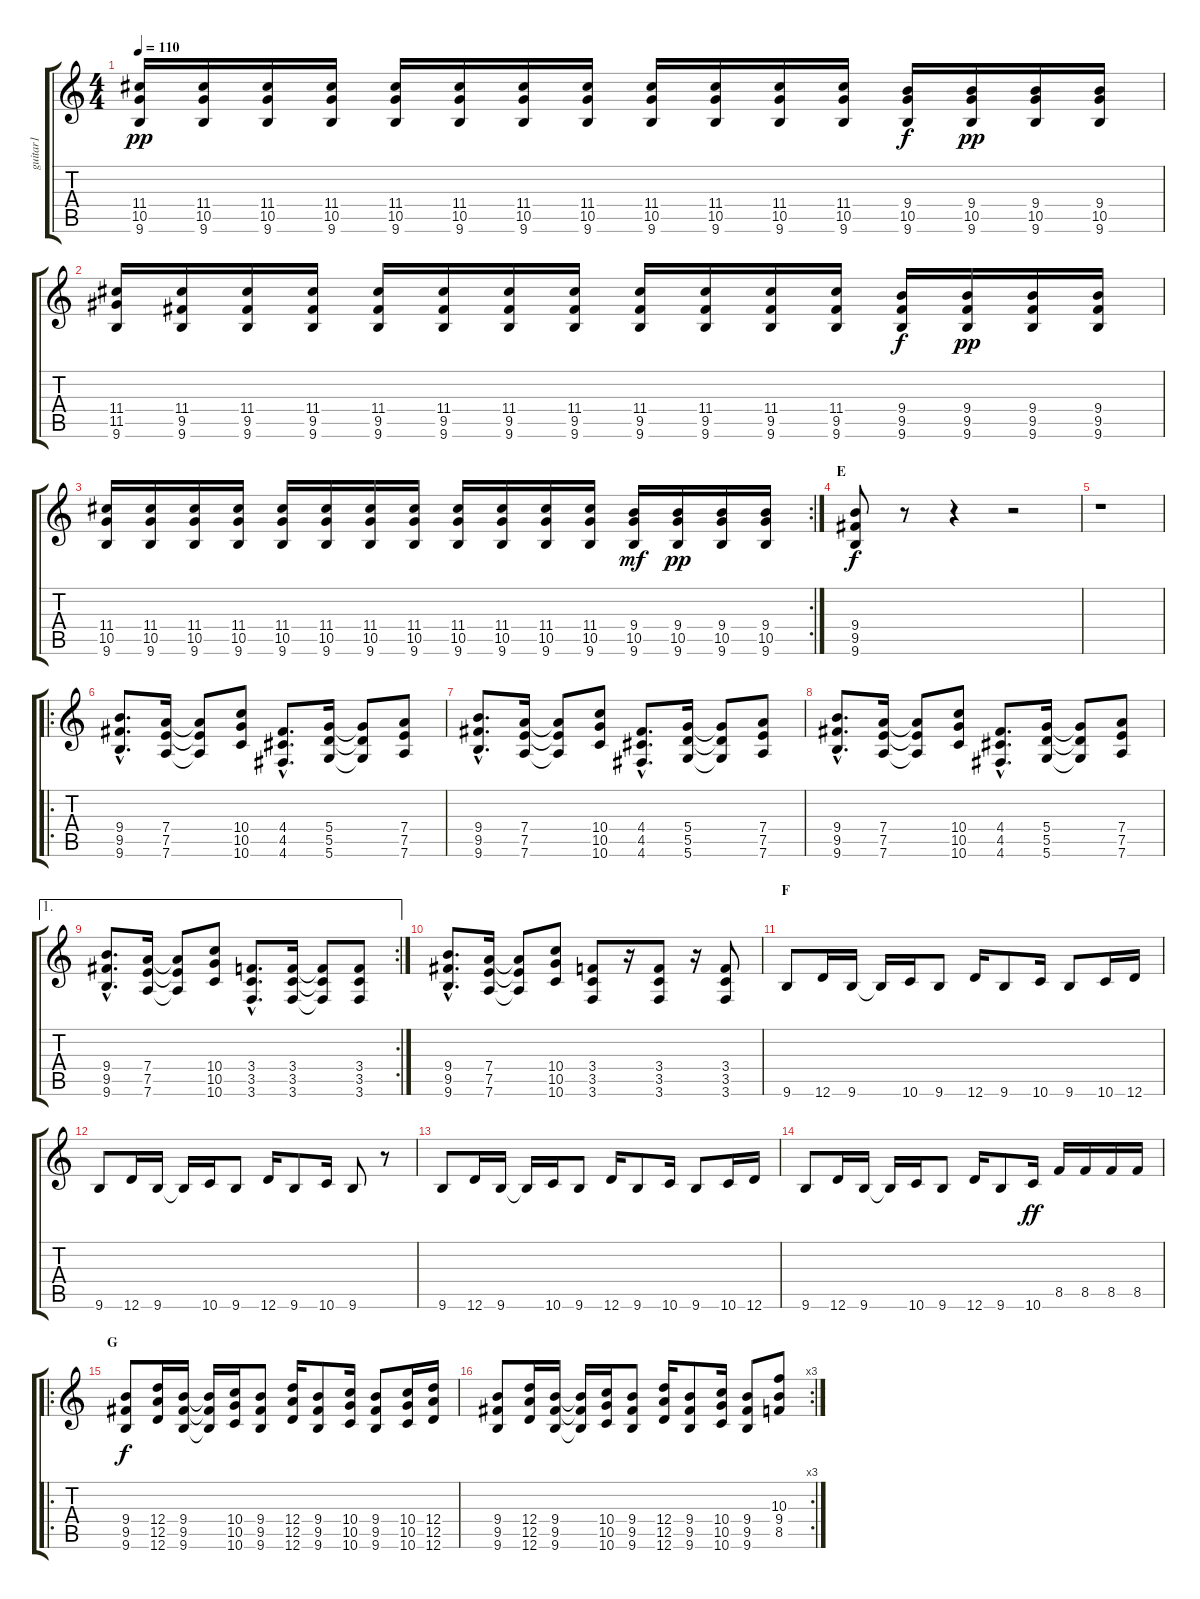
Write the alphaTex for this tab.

\track ("guitar1" "guitar1") {instrument distortionguitar}
\staff {score tabs}
\tuning (E4 B3 G3 D3 A2 D2) {hide}
\ts (4 4)
\tempo 110
\clef g2
\ks c
(11.4 10.5 9.6).16{dy pp} (11.4 10.5 9.6).16 (11.4 10.5 9.6).16 (11.4 10.5 9.6).16 (11.4 10.5 9.6).16 (11.4 10.5 9.6).16 (11.4 10.5 9.6).16 (11.4 10.5 9.6).16 (11.4 10.5 9.6).16 (11.4 10.5 9.6).16 (11.4 10.5 9.6).16 (11.4 10.5 9.6).16 (9.4 10.5 9.6).16{dy f} (9.4 10.5 9.6).16{dy pp} (9.4 10.5 9.6).16 (9.4 10.5 9.6).16 |
(11.4 11.5 9.6).16{volume 14} (11.4 9.5 9.6).16 (11.4 9.5 9.6).16 (11.4 9.5 9.6).16 (11.4 9.5 9.6).16 (11.4 9.5 9.6).16 (11.4 9.5 9.6).16 (11.4 9.5 9.6).16 (11.4 9.5 9.6).16 (11.4 9.5 9.6).16 (11.4 9.5 9.6).16 (11.4 9.5 9.6).16 (9.4 9.5 9.6).16{dy f} (9.4 9.5 9.6).16{dy pp} (9.4 9.5 9.6).16 (9.4 9.5 9.6).16 |
\rc 2
(11.4 10.5 9.6).16 (11.4 10.5 9.6).16 (11.4 10.5 9.6).16 (11.4 10.5 9.6).16 (11.4 10.5 9.6).16 (11.4 10.5 9.6).16 (11.4 10.5 9.6).16 (11.4 10.5 9.6).16 (11.4 10.5 9.6).16 (11.4 10.5 9.6).16 (11.4 10.5 9.6).16 (11.4 10.5 9.6).16 (9.4 10.5 9.6).16{dy mf volume 16} (9.4 10.5 9.6).16{dy pp} (9.4 10.5 9.6).16 (9.4 10.5 9.6).16 |
\section ("" "E")
(9.4 9.5 9.6).8{dy f} r.8 r.4 r.2 |
r.1 |
\ro
(9.4{hac} 9.5{hac} 9.6{hac}).8{d instrument distortionguitar} (7.4 7.5 7.6).16 (7.4{t} 7.5{t} 7.6{t}).8 (10.4 10.5 10.6).8 (4.4{hac} 4.5{hac} 4.6{hac}).8{d} (5.4 5.5 5.6).16 (5.4{t} 5.5{t} 5.6{t}).8 (7.4 7.5 7.6).8 |
(9.4{hac} 9.5{hac} 9.6{hac}).8{d instrument distortionguitar} (7.4 7.5 7.6).16 (7.4{t} 7.5{t} 7.6{t}).8 (10.4 10.5 10.6).8 (4.4{hac} 4.5{hac} 4.6{hac}).8{d} (5.4 5.5 5.6).16 (5.4{t} 5.5{t} 5.6{t}).8 (7.4 7.5 7.6).8 |
(9.4{hac} 9.5{hac} 9.6{hac}).8{d instrument distortionguitar} (7.4 7.5 7.6).16 (7.4{t} 7.5{t} 7.6{t}).8 (10.4 10.5 10.6).8 (4.4{hac} 4.5{hac} 4.6{hac}).8{d} (5.4 5.5 5.6).16 (5.4{t} 5.5{t} 5.6{t}).8 (7.4 7.5 7.6).8 |
\ae 1
\rc 2
(9.4{hac} 9.5{hac} 9.6{hac}).8{d instrument distortionguitar} (7.4 7.5 7.6).16 (7.4{t} 7.5{t} 7.6{t}).8 (10.4 10.5 10.6).8 (3.4{hac} 3.5{hac} 3.6{hac}).8{d} (3.4 3.5 3.6).16 (3.4{t} 3.5{t} 3.6{t}).8 (3.4 3.5 3.6).8 |
(9.4{hac} 9.5{hac} 9.6{hac}).8{d instrument distortionguitar} (7.4 7.5 7.6).16 (7.4{t} 7.5{t} 7.6{t}).8 (10.4 10.5 10.6).8 (3.4 3.5 3.6).8 r.16 (3.4 3.5 3.6).8 r.16 (3.4 3.5 3.6).8 |
\section ("" "F")
9.6.8{instrument distortionguitar} 12.6.16 9.6.16 9.6{t}.16 10.6.16 9.6.8 12.6.16 9.6.8 10.6.16 9.6.8 10.6.16 12.6.16 |
9.6.8 12.6.16 9.6.16 9.6{t}.16 10.6.16 9.6.8 12.6.16 9.6.8 10.6.16 9.6.8 r.8 |
9.6.8 12.6.16 9.6.16 9.6{t}.16 10.6.16 9.6.8 12.6.16 9.6.8 10.6.16 9.6.8 10.6.16 12.6.16 |
9.6.8 12.6.16 9.6.16 9.6{t}.16 10.6.16 9.6.8 12.6.16 9.6.8 10.6.16{dy ff} 8.5.16 8.5.16 8.5.16 8.5.16 |
\ro
\section ("" "G")
(9.4 9.5 9.6).8{dy f instrument distortionguitar} (12.4 12.5 12.6).16 (9.4 9.5 9.6).16 (9.4{t} 9.5{t} 9.6{t}).16 (10.4 10.5 10.6).16 (9.4 9.5 9.6).8 (12.4 12.5 12.6).16 (9.4 9.5 9.6).8 (10.4 10.5 10.6).16 (9.4 9.5 9.6).8 (10.4 10.5 10.6).16 (12.4 12.5 12.6).16 |
\rc 3
(9.4 9.5 9.6).8 (12.4 12.5 12.6).16 (9.4 9.5 9.6).16 (9.4{t} 9.5{t} 9.6{t}).16 (10.4 10.5 10.6).16 (9.4 9.5 9.6).8 (12.4 12.5 12.6).16 (9.4 9.5 9.6).8 (10.4 10.5 10.6).16 (9.4 9.5 9.6).8 (10.3 9.4 8.5).8
